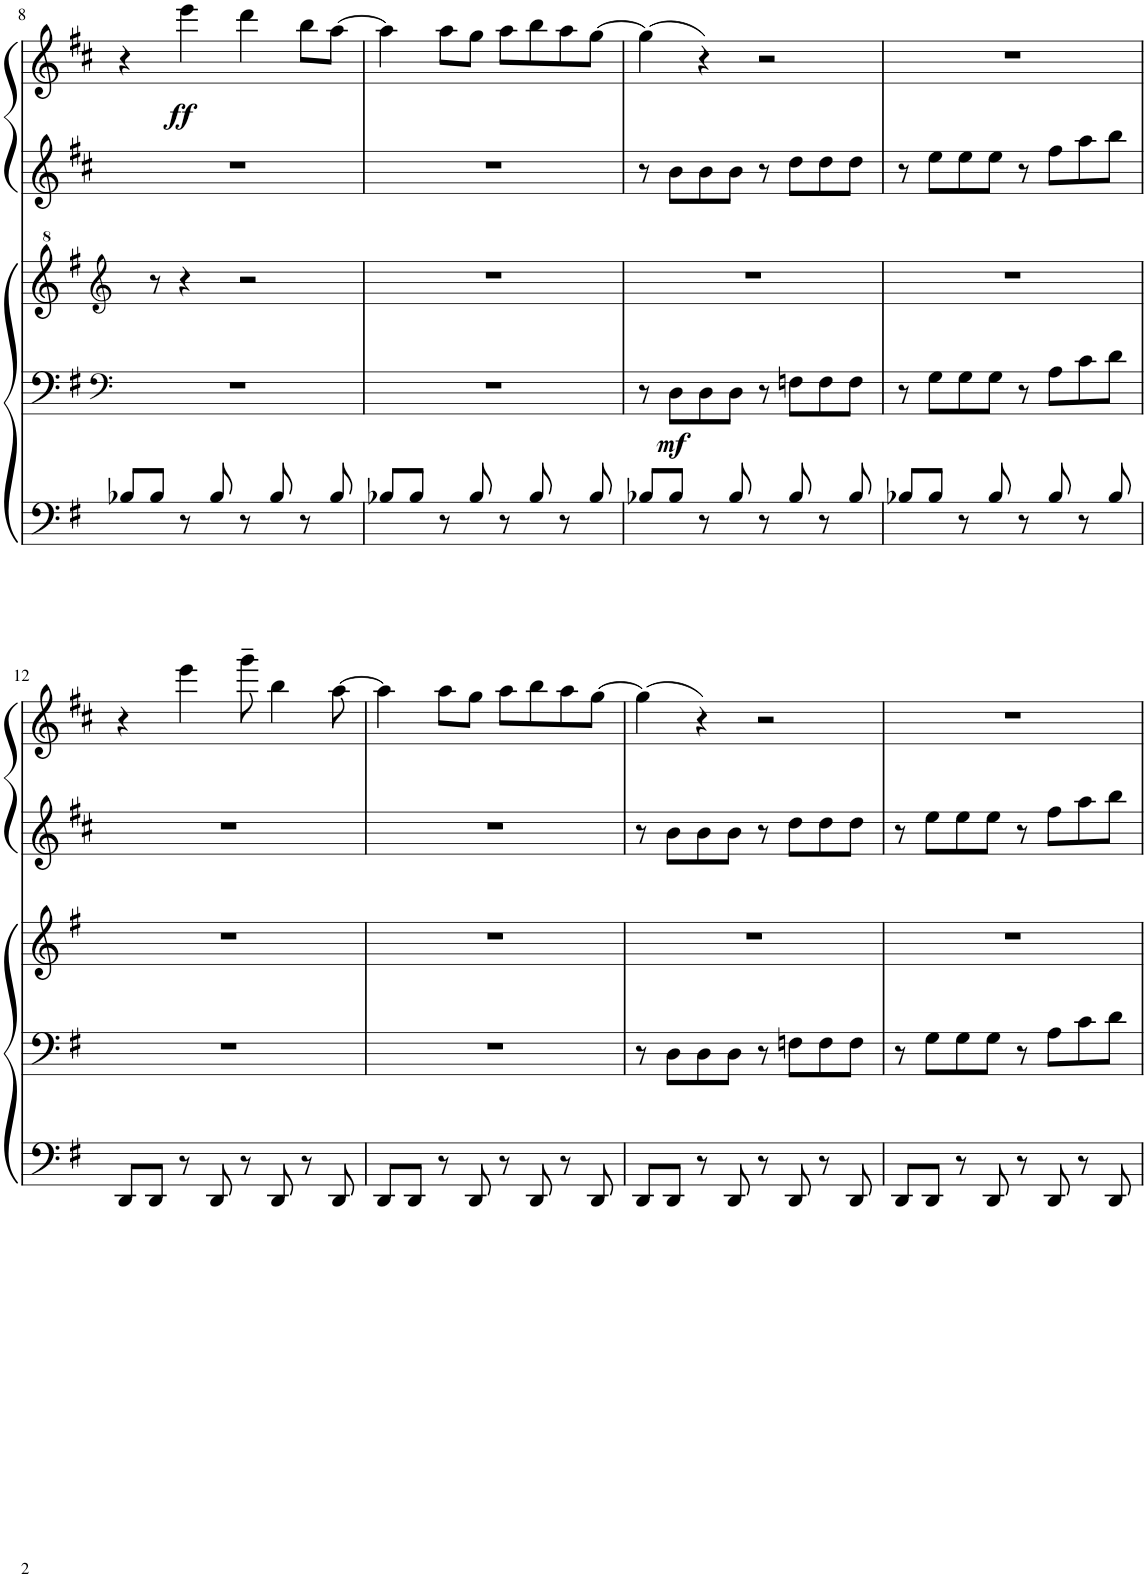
**kern	**kern	**kern	**dynam	**kern	**kern	**dynam
*part2	*part2	*part2	*part2	*part1	*part1	*part1
*staff5	*staff4	*staff3	*staff3/4/5	*staff2	*staff1	*staff1/2
!!LO:PB:g=z
*clefF4	*clefF4	*clefG2	*	*clefG2	*clefG2	*
*k[f#]	*k[f#]	*k[f#]	*	*k[f#c#]	*k[f#c#]	*
*M2/2	*M2/2	*M2/2	*	*M2/2	*M2/2	*
=8	=8	=8	=8	=8	=8	=8
*^	*	*	*	*	*	*
8B-X/L	8ryy	4ryy	1r	.	1r	4r	.
8B-/J	8r	.	.	.	.	.	.
!	!	!	!	!	!	!	!LO:DY:b
8ryy	4r	8r	.	.	.	4eee\	ff
8B-/	.	8ryy	.	.	.	.	.
8ryy	2r	8r	.	.	.	4ddd\	.
8B-/	.	8ryy	.	.	.	.	.
8ryy	.	8r	.	.	.	8bb\L	.
8B-/	.	8ryy	.	.	.	[>8aa\J	.
*v	*v	*	*	*	*	*	*
=9	=9	=9	=9	=9	=9	=9
8B-X/L	1r	1r	.	1r	4aa\]	.
8B-/J	.	.	.	.	.	.
8r	.	.	.	.	8aa\L	.
8B-/	.	.	.	.	8gg\J	.
8r	.	.	.	.	8aa\L	.
8B-/	.	.	.	.	8bb\	.
8r	.	.	.	.	8aa\	.
8B-/	.	.	.	.	[>8gg\J	.
=10	=10	=10	=10	=10	=10	=10
8B-X/L	8r	1r	.	8r	(>4gg\]	.
!	!	!	!LO:DY:b=2	!	!	!
8B-/J	8D\L	.	mf	8b\L	.	.
8r	8D\	.	.	8b\	4r)	.
8B-/	8D\J	.	.	8b\J	.	.
8r	8r	.	.	8r	2r	.
8B-/	8Fn\L	.	.	8dd\L	.	.
8r	8F\	.	.	8dd\	.	.
8B-/	8F\J	.	.	8dd\J	.	.
=11	=11	=11	=11	=11	=11	=11
8B-X/L	8r	1r	.	8r	1r	.
8B-/J	8G\L	.	.	8ee\L	.	.
8r	8G\	.	.	8ee\	.	.
8B-/	8G\J	.	.	8ee\J	.	.
8r	8r	.	.	8r	.	.
8B-/	8A\L	.	.	8ff#\L	.	.
8r	8c\	.	.	8aa\	.	.
8B-/	8d\J	.	.	8bb\J	.	.
!!LO:LB:g=z
=12	=12	=12	=12	=12	=12	=12
8DD/L	1r	1r	.	1r	4r	.
8DD/J	.	.	.	.	.	.
8r	.	.	.	.	4eee\	.
8DD/	.	.	.	.	.	.
8r	.	.	.	.	8ggg~\	.
8DD/	.	.	.	.	4bb\	.
8r	.	.	.	.	.	.
8DD/	.	.	.	.	[>8aa\	.
=13	=13	=13	=13	=13	=13	=13
8DD/L	1r	1r	.	1r	4aa\]	.
8DD/J	.	.	.	.	.	.
8r	.	.	.	.	8aa\L	.
8DD/	.	.	.	.	8gg\J	.
8r	.	.	.	.	8aa\L	.
8DD/	.	.	.	.	8bb\	.
8r	.	.	.	.	8aa\	.
8DD/	.	.	.	.	[>8gg\J	.
=14	=14	=14	=14	=14	=14	=14
8DD/L	8r	1r	.	8r	(>4gg\]	.
8DD/J	8D\L	.	.	8b\L	.	.
8r	8D\	.	.	8b\	4r)	.
8DD/	8D\J	.	.	8b\J	.	.
8r	8r	.	.	8r	2r	.
8DD/	8Fn\L	.	.	8dd\L	.	.
8r	8F\	.	.	8dd\	.	.
8DD/	8F\J	.	.	8dd\J	.	.
=15	=15	=15	=15	=15	=15	=15
8DD/L	8r	1r	.	8r	1r	.
8DD/J	8G\L	.	.	8ee\L	.	.
8r	8G\	.	.	8ee\	.	.
8DD/	8G\J	.	.	8ee\J	.	.
8r	8r	.	.	8r	.	.
8DD/	8A\L	.	.	8ff#\L	.	.
8r	8c\	.	.	8aa\	.	.
8DD/	8d\J	.	.	8bb\J	.	.
=	=	=	=	=	=	=
*-	*-	*-	*-	*-	*-	*-
